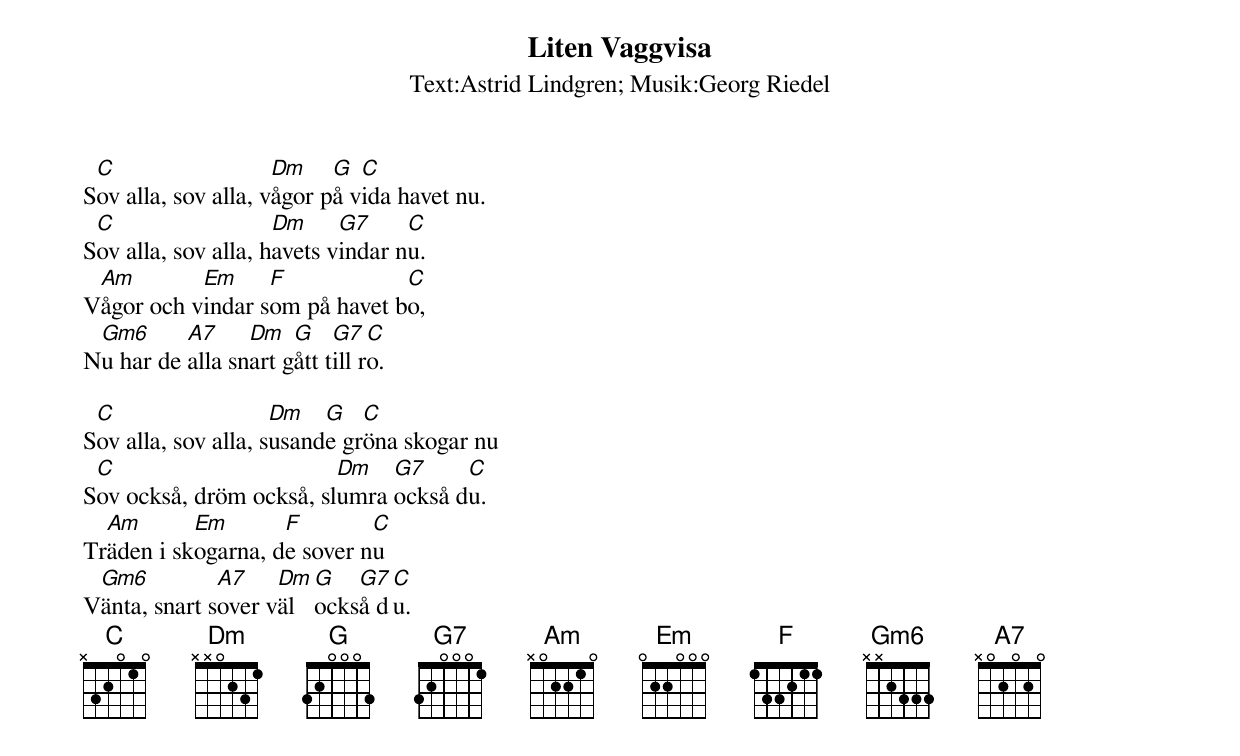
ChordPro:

{t:Liten Vaggvisa}
{st:Text:Astrid Lindgren}
{st:Musik:Georg Riedel}
S[C]ov alla, sov alla, v[Dm]ågor p[G]å v[C]ida havet nu.
S[C]ov alla, sov alla, h[Dm]avets v[G7]indar n[C]u.
V[Am]ågor och v[Em]indar s[F]om på havet b[C]o,
N[Gm6]u har de [A7]alla sn[Dm]art g[G]ått t[G7]ill r[C]o.

S[C]ov alla, sov alla, s[Dm]usand[G]e gr[C]öna skogar nu
S[C]ov också, dröm också, sl[Dm]umra [G7]också d[C]u.
Tr[Am]äden i sk[Em]ogarna, d[F]e sover n[C]u
V[Gm6]änta, snart s[A7]over v[Dm]äl [G]ocks[G7]å d[C]u.
